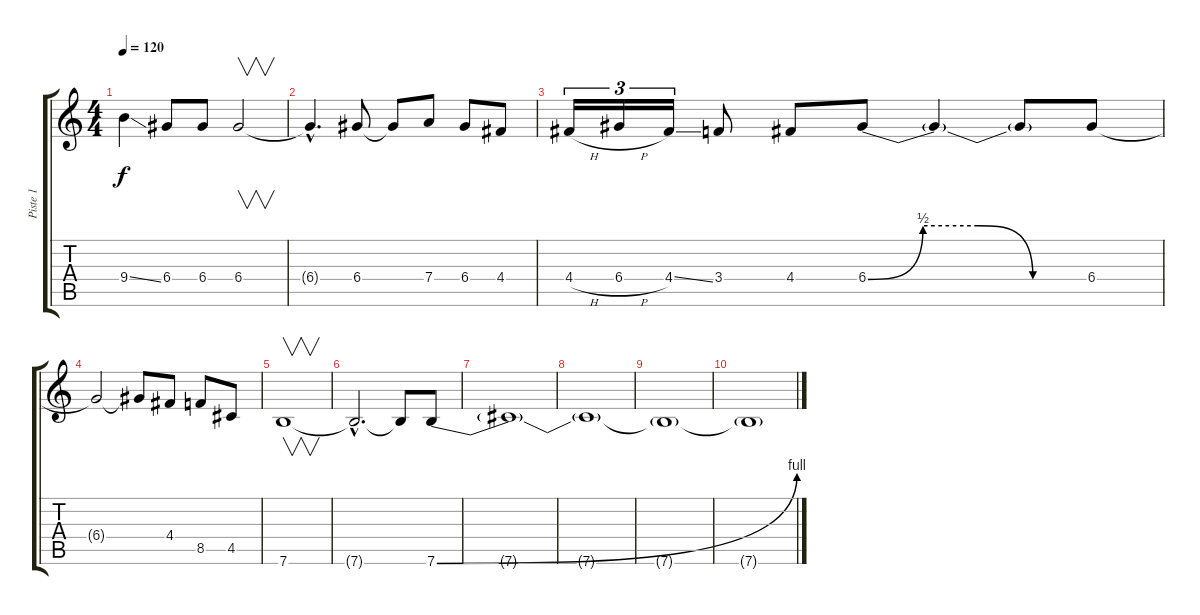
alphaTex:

\track ("Piste 1" "Piste 1") {instrument electricguitarjazz}
\staff {score tabs}
\tuning (E4 B3 G3 D3 A2 E2) {hide}
\ts (4 4)
\tempo 120
\clef g2
\ks c
9.4{ss}.4{dy f} 6.4.8 6.4.8 6.4.2{v} |
6.4{hac t}.4{d} 6.4.8 6.4{t}.8 7.4.8 6.4.8 4.4.8 |
4.4{h}.16{tu (3 2)} 6.4{h}.16{tu (3 2)} 4.4{ss}.16{tu (3 2)} 3.4.8 4.4.8 6.4{be (custom 0 0 15 2 30 2 45 0 60 0)}.8 6.4{t}.4 6.4{t}.8 6.4.8 |
6.4{t}.2 6.4{t}.8 4.4.8 8.5.8 4.5.8 |
7.6.1{v} |
7.6{hac t}.2{d} 7.6{t}.8 7.6{be (bend 0 0 60 4)}.8 |
7.6{t}.1 |
7.6{t}.1 |
7.6{t}.1 |
7.6{t}.1
